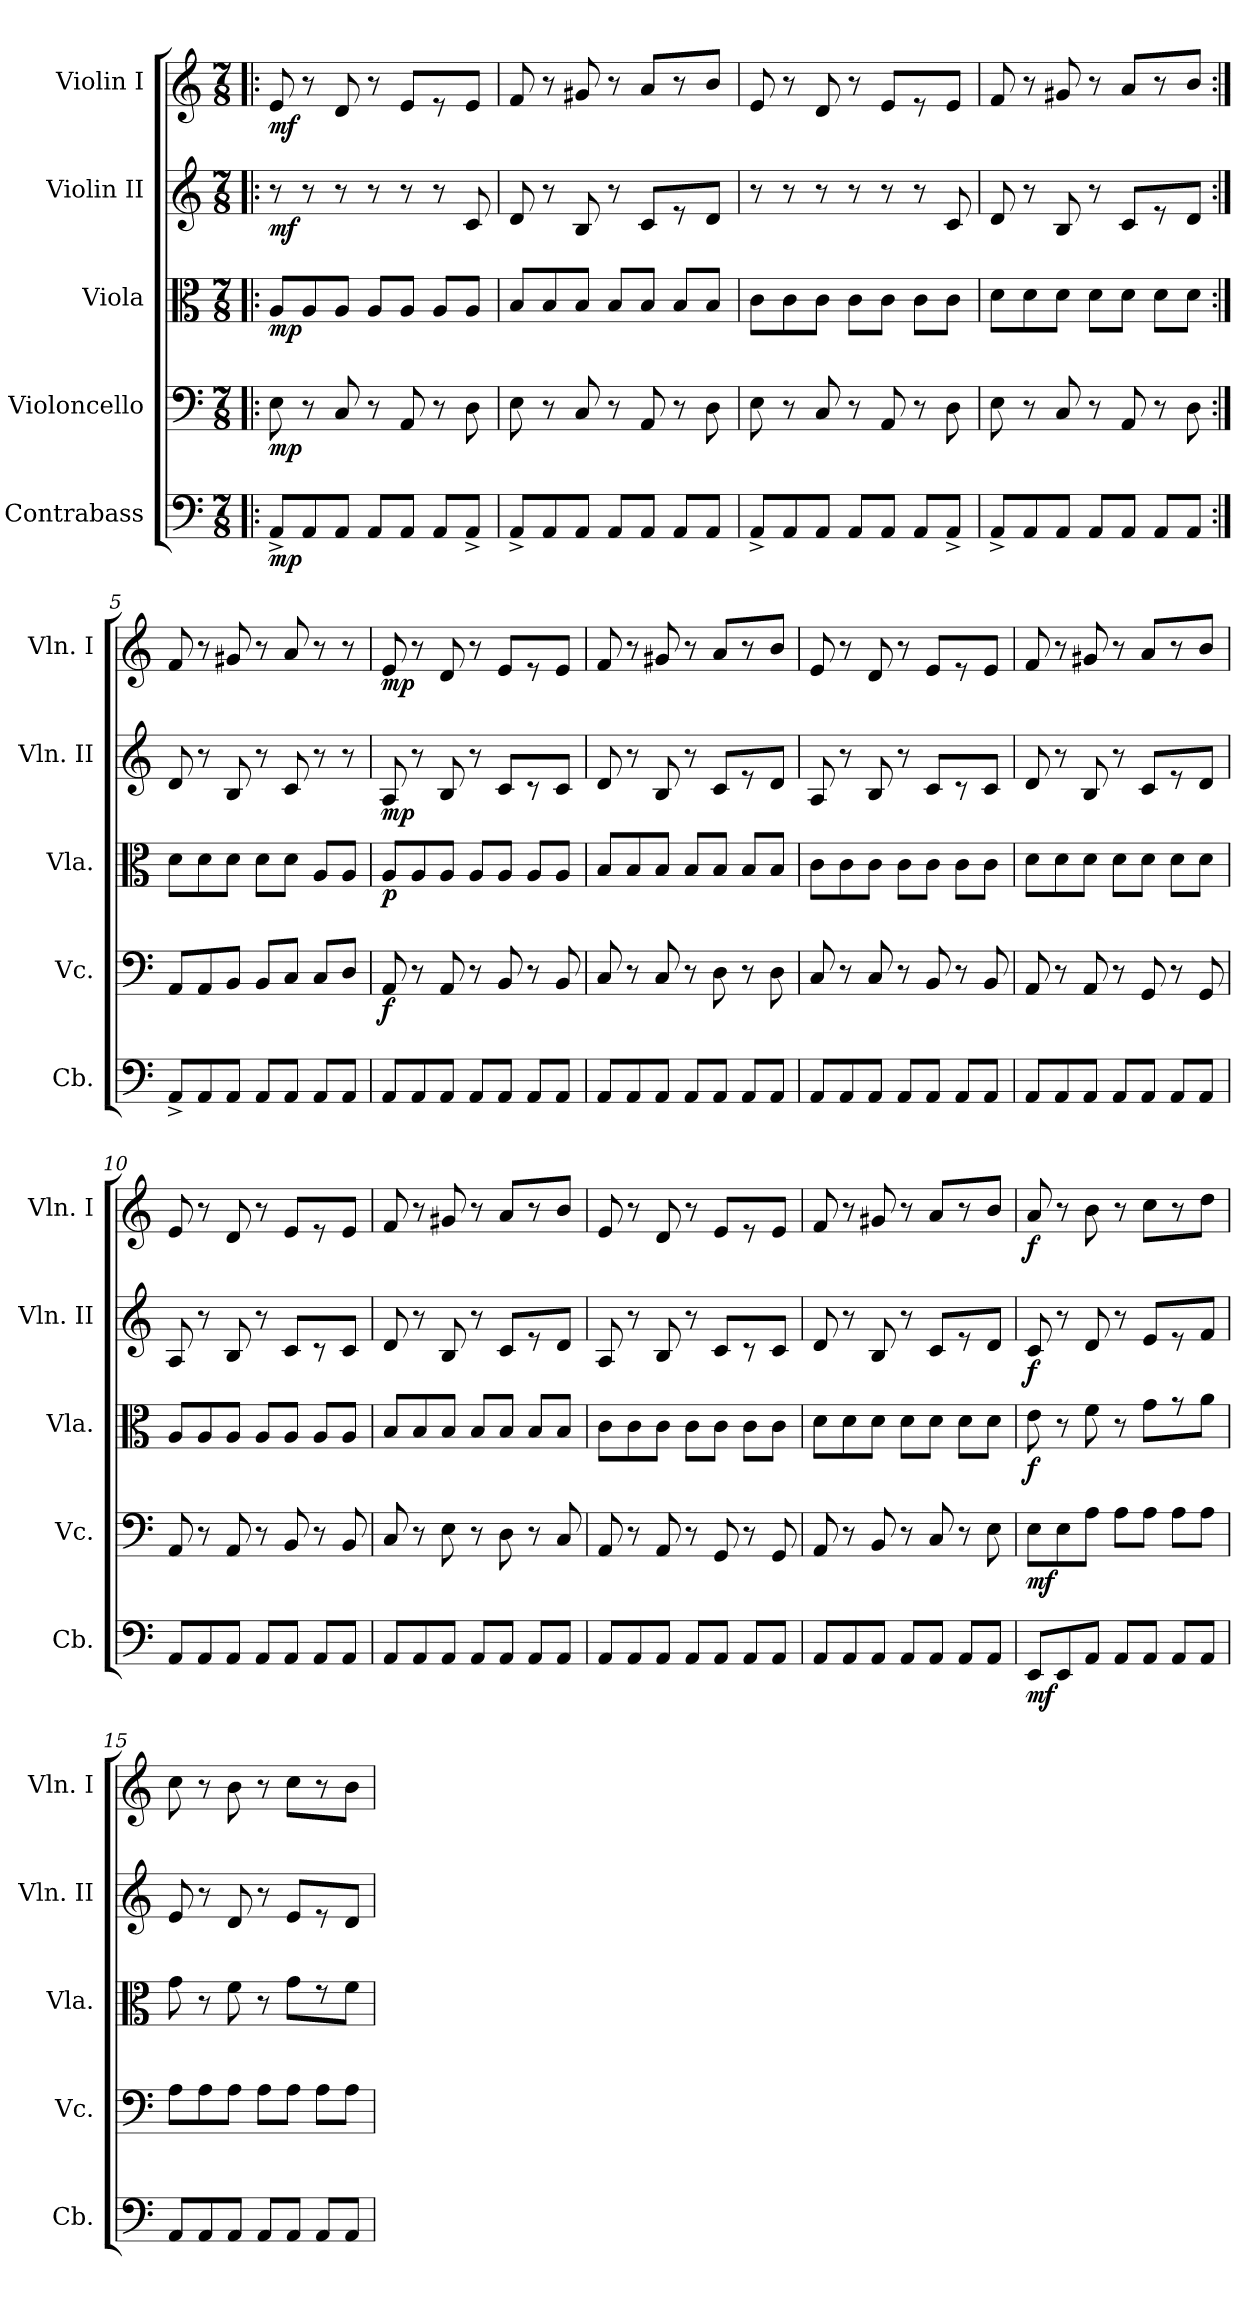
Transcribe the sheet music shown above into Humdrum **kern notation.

**kern	**dynam	**kern	**dynam	**kern	**dynam	**kern	**dynam	**kern	**dynam
*part5	*part5	*part4	*part4	*part3	*part3	*part2	*part2	*part1	*part1
*staff5	*staff5	*staff4	*staff4	*staff3	*staff3	*staff2	*staff2	*staff1	*staff1
*I"Contrabass	*	*I"Violoncello	*	*I"Viola	*	*I"Violin II	*	*I"Violin I	*
*I'Cb.	*	*I'Vc.	*	*I'Vla.	*	*I'Vln. II	*	*I'Vln. I	*
*clefF4	*	*clefF4	*	*clefC3	*	*clefG2	*	*clefG2	*
*ITrd7c12	*	*	*	*	*	*	*	*	*
*k[]	*	*k[]	*	*k[]	*	*k[]	*	*k[]	*
*M7/8	*	*M7/8	*	*M7/8	*	*M7/8	*	*M7/8	*
*MM160	*	*MM160	*	*MM160	*	*MM160	*	*MM160	*
=1!|:	=1!|:	=1!|:	=1!|:	=1!|:	=1!|:	=1!|:	=1!|:	=1!|:	=1!|:
!	!LO:DY:b	!	!LO:DY:b	!	!LO:DY:b	!	!LO:DY:b	!	!LO:DY:b
8AAA^/L	mp	8E\	mp	8A/L	mp	8r	mf	8e/	mf
8AAA/	.	8r	.	8A/	.	8r	.	8r	.
8AAA/J	.	8C/	.	8A/J	.	8r	.	8d/	.
8AAA/L	.	8r	.	8A/L	.	8r	.	8r	.
8AAA/J	.	8AA/	.	8A/J	.	8r	.	8e/L	.
8AAA/L	.	8r	.	8A/L	.	8r	.	8r	.
8AAA^/J	.	8D\	.	8A/J	.	8c/	.	8e/J	.
=2	=2	=2	=2	=2	=2	=2	=2	=2	=2
8AAA^/L	.	8E\	.	8B/L	.	8d/	.	8f/	.
8AAA/	.	8r	.	8B/	.	8r	.	8r	.
8AAA/J	.	8C/	.	8B/J	.	8B/	.	8g#X/	.
8AAA/L	.	8r	.	8B/L	.	8r	.	8r	.
8AAA/J	.	8AA/	.	8B/J	.	8c/L	.	8a/L	.
8AAA/L	.	8r	.	8B/L	.	8r	.	8r	.
8AAA/J	.	8D\	.	8B/J	.	8d/J	.	8b/J	.
=3	=3	=3	=3	=3	=3	=3	=3	=3	=3
8AAA^/L	.	8E\	.	8c\L	.	8r	.	8e/	.
8AAA/	.	8r	.	8c\	.	8r	.	8r	.
8AAA/J	.	8C/	.	8c\J	.	8r	.	8d/	.
8AAA/L	.	8r	.	8c\L	.	8r	.	8r	.
8AAA/J	.	8AA/	.	8c\J	.	8r	.	8e/L	.
8AAA/L	.	8r	.	8c\L	.	8r	.	8r	.
8AAA^/J	.	8D\	.	8c\J	.	8c/	.	8e/J	.
!!LO:LB:g=z
=4	=4	=4	=4	=4	=4	=4	=4	=4	=4
8AAA^/L	.	8E\	.	8d\L	.	8d/	.	8f/	.
8AAA/	.	8r	.	8d\	.	8r	.	8r	.
8AAA/J	.	8C/	.	8d\J	.	8B/	.	8g#X/	.
8AAA/L	.	8r	.	8d\L	.	8r	.	8r	.
8AAA/J	.	8AA/	.	8d\J	.	8c/L	.	8a/L	.
8AAA/L	.	8r	.	8d\L	.	8r	.	8r	.
8AAA/J	.	8D\	.	8d\J	.	8d/J	.	8b/J	.
=5:|!	=5:|!	=5:|!	=5:|!	=5:|!	=5:|!	=5:|!	=5:|!	=5:|!	=5:|!
8AAA^/L	.	8AA/L	.	8d\L	.	8d/	.	8f/	.
8AAA/	.	8AA/	.	8d\	.	8r	.	8r	.
8AAA/J	.	8BB/J	.	8d\J	.	8B/	.	8g#X/	.
8AAA/L	.	8BB/L	.	8d\L	.	8r	.	8r	.
8AAA/J	.	8C/J	.	8d\J	.	8c/	.	8a/	.
8AAA/L	.	8C/L	.	8A/L	.	8r	.	8r	.
8AAA/J	.	8D/J	.	8A/J	.	8r	.	8r	.
=6	=6	=6	=6	=6	=6	=6	=6	=6	=6
!	!	!	!LO:DY:b	!	!LO:DY:b	!	!LO:DY:b	!	!LO:DY:b
8AAA/L	.	8AA/	f	8A/L	p	8A/	mp	8e/	mp
8AAA/	.	8r	.	8A/	.	8r	.	8r	.
8AAA/J	.	8AA/	.	8A/J	.	8B/	.	8d/	.
8AAA/L	.	8r	.	8A/L	.	8r	.	8r	.
8AAA/J	.	8BB/	.	8A/J	.	8c/L	.	8e/L	.
8AAA/L	.	8r	.	8A/L	.	8r	.	8r	.
8AAA/J	.	8BB/	.	8A/J	.	8c/J	.	8e/J	.
=7	=7	=7	=7	=7	=7	=7	=7	=7	=7
8AAA/L	.	8C/	.	8B/L	.	8d/	.	8f/	.
8AAA/	.	8r	.	8B/	.	8r	.	8r	.
8AAA/J	.	8C/	.	8B/J	.	8B/	.	8g#X/	.
8AAA/L	.	8r	.	8B/L	.	8r	.	8r	.
8AAA/J	.	8D\	.	8B/J	.	8c/L	.	8a/L	.
8AAA/L	.	8r	.	8B/L	.	8r	.	8r	.
8AAA/J	.	8D\	.	8B/J	.	8d/J	.	8b/J	.
!!LO:PB:g=z
=8	=8	=8	=8	=8	=8	=8	=8	=8	=8
8AAA/L	.	8C/	.	8c\L	.	8A/	.	8e/	.
8AAA/	.	8r	.	8c\	.	8r	.	8r	.
8AAA/J	.	8C/	.	8c\J	.	8B/	.	8d/	.
8AAA/L	.	8r	.	8c\L	.	8r	.	8r	.
8AAA/J	.	8BB/	.	8c\J	.	8c/L	.	8e/L	.
8AAA/L	.	8r	.	8c\L	.	8r	.	8r	.
8AAA/J	.	8BB/	.	8c\J	.	8c/J	.	8e/J	.
=9	=9	=9	=9	=9	=9	=9	=9	=9	=9
8AAA/L	.	8AA/	.	8d\L	.	8d/	.	8f/	.
8AAA/	.	8r	.	8d\	.	8r	.	8r	.
8AAA/J	.	8AA/	.	8d\J	.	8B/	.	8g#X/	.
8AAA/L	.	8r	.	8d\L	.	8r	.	8r	.
8AAA/J	.	8GG/	.	8d\J	.	8c/L	.	8a/L	.
8AAA/L	.	8r	.	8d\L	.	8r	.	8r	.
8AAA/J	.	8GG/	.	8d\J	.	8d/J	.	8b/J	.
=10	=10	=10	=10	=10	=10	=10	=10	=10	=10
8AAA/L	.	8AA/	.	8A/L	.	8A/	.	8e/	.
8AAA/	.	8r	.	8A/	.	8r	.	8r	.
8AAA/J	.	8AA/	.	8A/J	.	8B/	.	8d/	.
8AAA/L	.	8r	.	8A/L	.	8r	.	8r	.
8AAA/J	.	8BB/	.	8A/J	.	8c/L	.	8e/L	.
8AAA/L	.	8r	.	8A/L	.	8r	.	8r	.
8AAA/J	.	8BB/	.	8A/J	.	8c/J	.	8e/J	.
=11	=11	=11	=11	=11	=11	=11	=11	=11	=11
8AAA/L	.	8C/	.	8B/L	.	8d/	.	8f/	.
8AAA/	.	8r	.	8B/	.	8r	.	8r	.
8AAA/J	.	8E\	.	8B/J	.	8B/	.	8g#X/	.
8AAA/L	.	8r	.	8B/L	.	8r	.	8r	.
8AAA/J	.	8D\	.	8B/J	.	8c/L	.	8a/L	.
8AAA/L	.	8r	.	8B/L	.	8r	.	8r	.
8AAA/J	.	8C/	.	8B/J	.	8d/J	.	8b/J	.
!!LO:LB:g=z
=12	=12	=12	=12	=12	=12	=12	=12	=12	=12
8AAA/L	.	8AA/	.	8c\L	.	8A/	.	8e/	.
8AAA/	.	8r	.	8c\	.	8r	.	8r	.
8AAA/J	.	8AA/	.	8c\J	.	8B/	.	8d/	.
8AAA/L	.	8r	.	8c\L	.	8r	.	8r	.
8AAA/J	.	8GG/	.	8c\J	.	8c/L	.	8e/L	.
8AAA/L	.	8r	.	8c\L	.	8r	.	8r	.
8AAA/J	.	8GG/	.	8c\J	.	8c/J	.	8e/J	.
=13	=13	=13	=13	=13	=13	=13	=13	=13	=13
8AAA/L	.	8AA/	.	8d\L	.	8d/	.	8f/	.
8AAA/	.	8r	.	8d\	.	8r	.	8r	.
8AAA/J	.	8BB/	.	8d\J	.	8B/	.	8g#X/	.
8AAA/L	.	8r	.	8d\L	.	8r	.	8r	.
8AAA/J	.	8C/	.	8d\J	.	8c/L	.	8a/L	.
8AAA/L	.	8r	.	8d\L	.	8r	.	8r	.
8AAA/J	.	8E\	.	8d\J	.	8d/J	.	8b/J	.
=14	=14	=14	=14	=14	=14	=14	=14	=14	=14
!	!LO:DY:b	!	!LO:DY:b	!	!LO:DY:b	!	!LO:DY:b	!	!LO:DY:b
8EEE/L	mf	8E\L	mf	8e\	f	8c/	f	8a/	f
8EEE/	.	8E\	.	8r	.	8r	.	8r	.
8AAA/J	.	8A\J	.	8f\	.	8d/	.	8b\	.
8AAA/L	.	8A\L	.	8r	.	8r	.	8r	.
8AAA/J	.	8A\J	.	8g\L	.	8e/L	.	8cc\L	.
8AAA/L	.	8A\L	.	8r	.	8r	.	8r	.
8AAA/J	.	8A\J	.	8a\J	.	8f/J	.	8dd\J	.
=15	=15	=15	=15	=15	=15	=15	=15	=15	=15
8AAA/L	.	8A\L	.	8g\	.	8e/	.	8cc\	.
8AAA/	.	8A\	.	8r	.	8r	.	8r	.
8AAA/J	.	8A\J	.	8f\	.	8d/	.	8b\	.
8AAA/L	.	8A\L	.	8r	.	8r	.	8r	.
8AAA/J	.	8A\J	.	8g\L	.	8e/L	.	8cc\L	.
8AAA/L	.	8A\L	.	8r	.	8r	.	8r	.
8AAA/J	.	8A\J	.	8f\J	.	8d/J	.	8b\J	.
=	=	=	=	=	=	=	=	=	=
*-	*-	*-	*-	*-	*-	*-	*-	*-	*-
